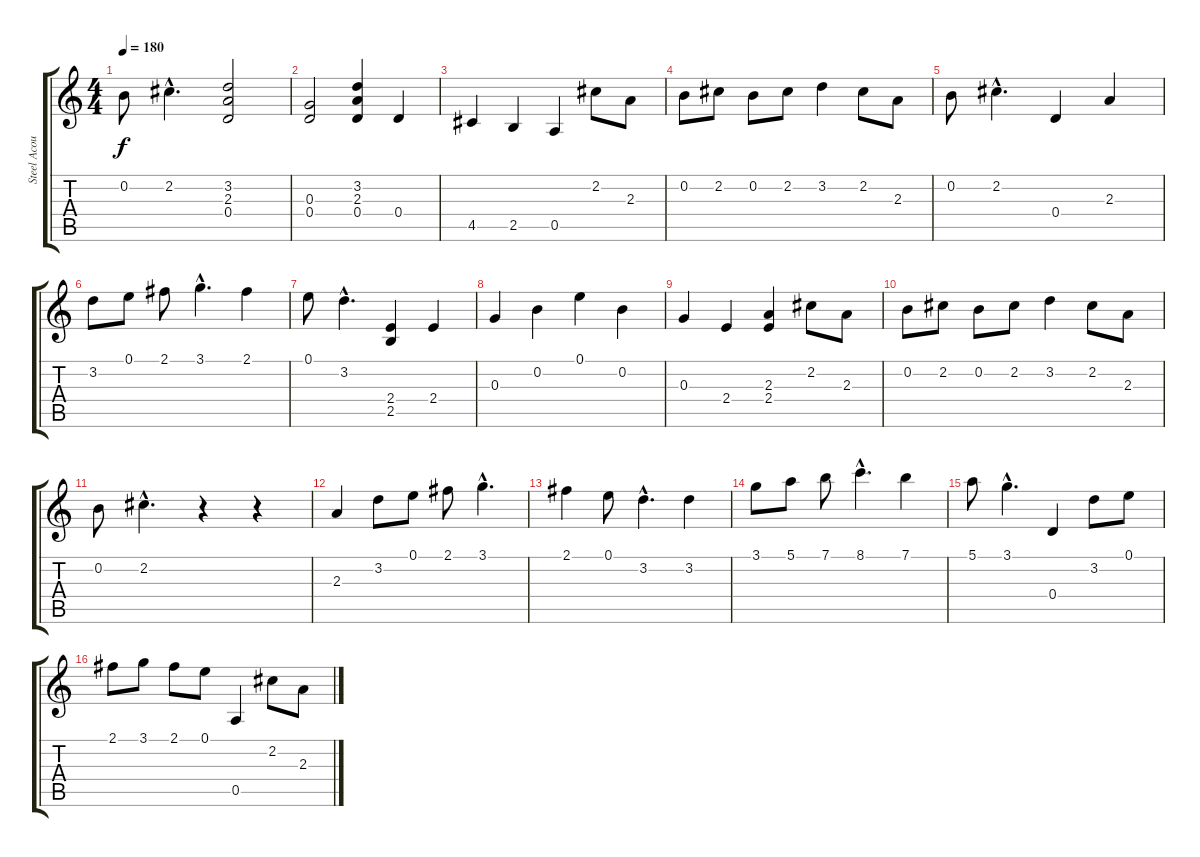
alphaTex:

\track ("Steel Acoustic" "Steel Acou") {instrument electricguitarclean}
\staff {score tabs}
\tuning (E4 B3 G3 D3 A2 E2) {hide}
\ts (4 4)
\tempo 180
\clef g2
\ks c
0.2.8{dy f} 2.2{hac}.4{d} (3.2 2.3 0.4).2 |
(0.3 0.4).2 (3.2 2.3 0.4).4 0.4.4 |
4.5.4 2.5.4 0.5.4 2.2.8 2.3.8 |
0.2.8 2.2.8 0.2.8 2.2.8 3.2.4 2.2.8 2.3.8 |
0.2.8 2.2{hac}.4{d} 0.4.4 2.3.4 |
3.2.8 0.1.8 2.1.8 3.1{hac}.4{d} 2.1.4 |
0.1.8 3.2{hac}.4{d} (2.4 2.5).4 2.4.4 |
0.3.4 0.2.4 0.1.4 0.2.4 |
0.3.4 2.4.4 (2.3 2.4).4 2.2.8 2.3.8 |
0.2.8 2.2.8 0.2.8 2.2.8 3.2.4 2.2.8 2.3.8 |
0.2.8 2.2{hac}.4{d} r.4 r.4 |
2.3.4 3.2.8 0.1.8 2.1.8 3.1{hac}.4{d} |
2.1.4 0.1.8 3.2{hac}.4{d} 3.2.4 |
3.1.8 5.1.8 7.1.8 8.1{hac}.4{d} 7.1.4 |
5.1.8 3.1{hac}.4{d} 0.4.4 3.2.8 0.1.8 |
2.1.8 3.1.8 2.1.8 0.1.8 0.5.4 2.2.8 2.3.8
